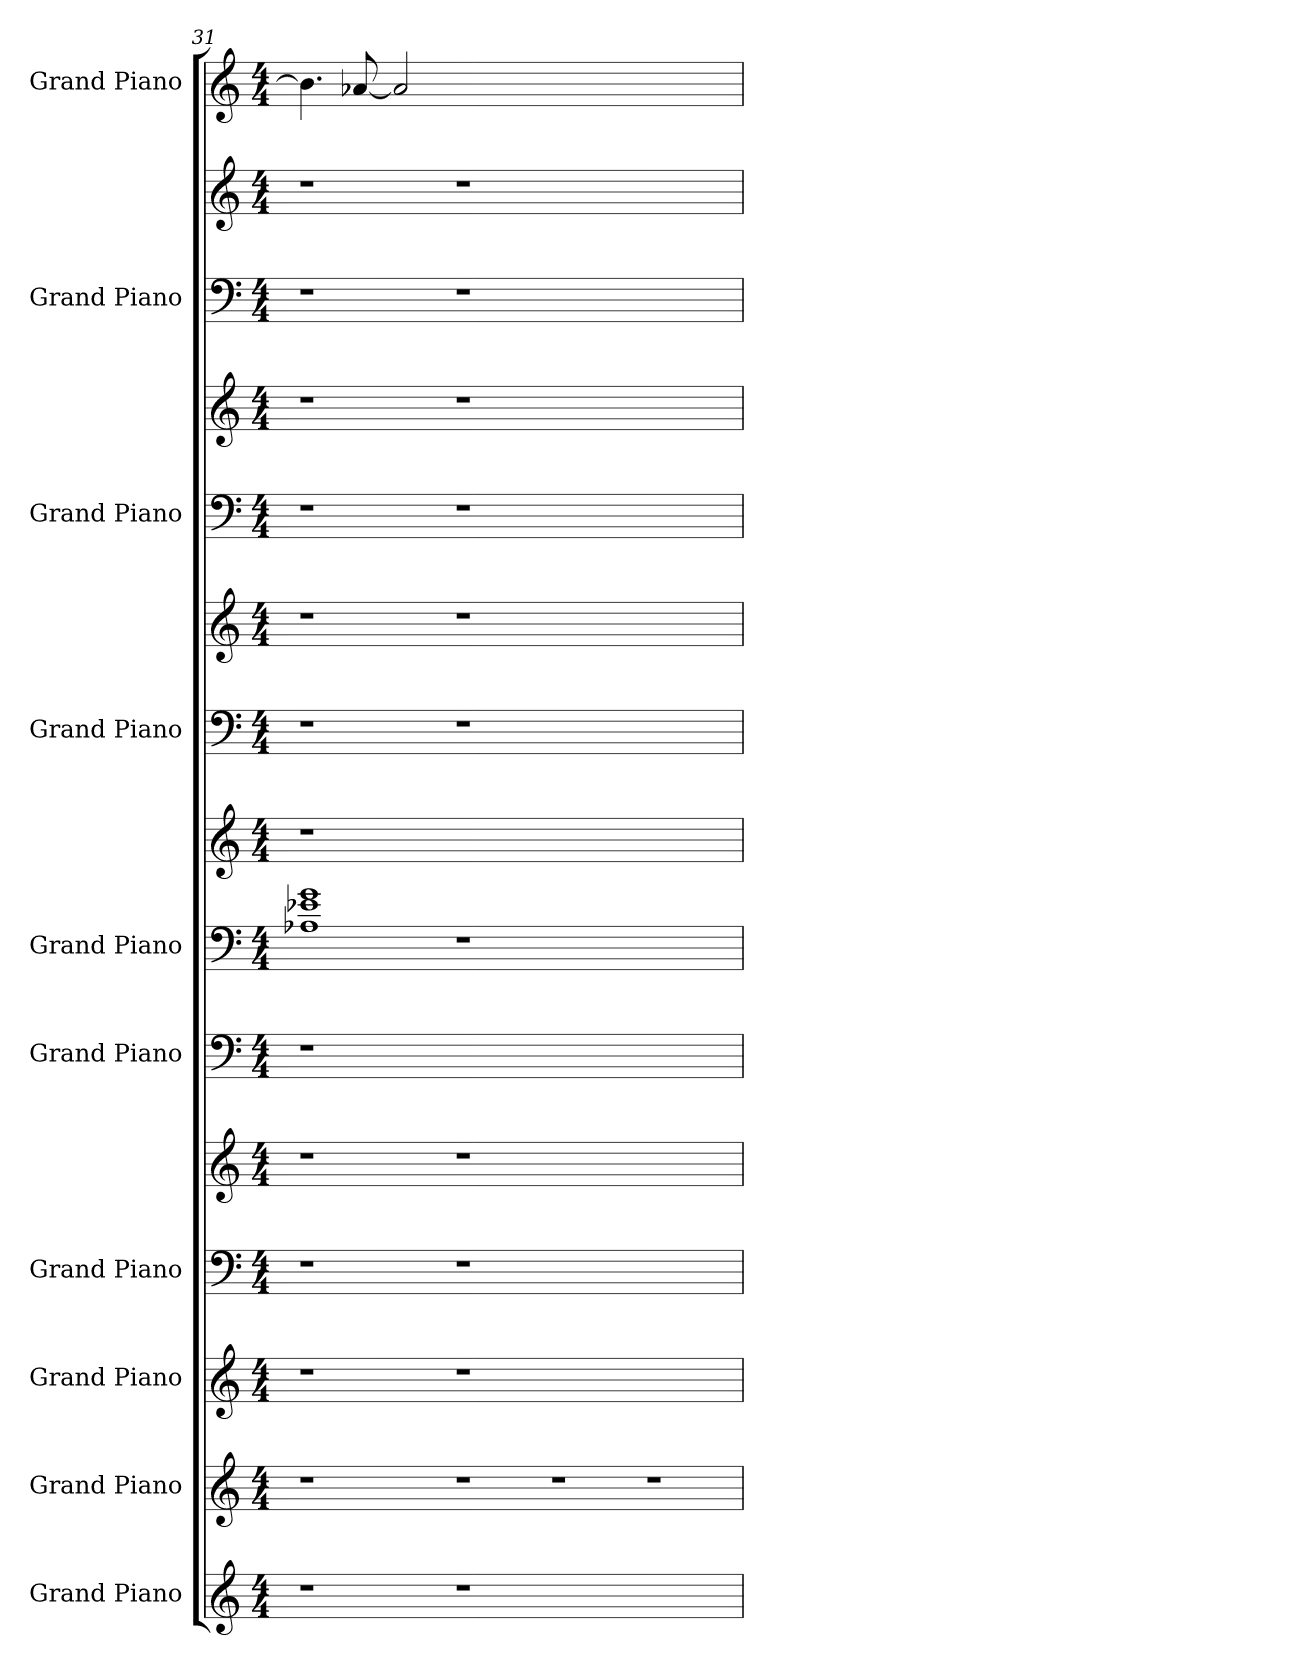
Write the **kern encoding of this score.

**kern	**kern	**kern	**kern	**kern	**kern	**kern	**kern	**kern	**kern	**kern	**kern	**kern	**kern	**kern
*part10	*part9	*part8	*part7	*part7	*part6	*part5	*part5	*part4	*part4	*part3	*part3	*part2	*part2	*part1
*staff15	*staff14	*staff13	*staff12	*staff11	*staff10	*staff9	*staff8	*staff7	*staff6	*staff5	*staff4	*staff3	*staff2	*staff1
*I"Grand Piano	*I"Grand Piano	*I"Grand Piano	*I"Grand Piano	*	*I"Grand Piano	*I"Grand Piano	*	*I"Grand Piano	*	*I"Grand Piano	*	*I"Grand Piano	*	*I"Grand Piano
*clefG2	*clefG2	*clefG2	*clefF4	*clefG2	*clefF4	*clefF4	*clefG2	*clefF4	*clefG2	*clefF4	*clefG2	*clefF4	*clefG2	*clefG2
*k[]	*k[]	*k[]	*k[]	*k[]	*k[]	*k[]	*k[]	*k[]	*k[]	*k[]	*k[]	*k[]	*k[]	*k[]
*C:	*C:	*C:	*C:	*C:	*C:	*C:	*C:	*C:	*C:	*C:	*C:	*C:	*C:	*C:
*M4/4	*M4/4	*M4/4	*M4/4	*M4/4	*M4/4	*M4/4	*M4/4	*M4/4	*M4/4	*M4/4	*M4/4	*M4/4	*M4/4	*M4/4
=31	=31	=31	=31	=31	=31	=31	=31	=31	=31	=31	=31	=31	=31	=31
1r	1r	1r	1r	1r	1r	1A-X 1e-X 1g	1r	1r	1r	1r	1r	1r	1r	4.b-]
.	.	.	.	.	.	.	.	.	.	.	.	.	.	[8a-X
.	.	.	.	.	.	.	.	.	.	.	.	.	.	2a-]
1r	1r	1r	1r	1r	0.ryy	1r	0.ryy	1r	1r	1r	1r	1r	1r	0.ryy
0ryy	1r	0ryy	0ryy	0ryy	.	0ryy	.	0ryy	0ryy	0ryy	0ryy	0ryy	0ryy	.
.	1r	.	.	.	.	.	.	.	.	.	.	.	.	.
=	=	=	=	=	=	=	=	=	=	=	=	=	=	=
*-	*-	*-	*-	*-	*-	*-	*-	*-	*-	*-	*-	*-	*-	*-
